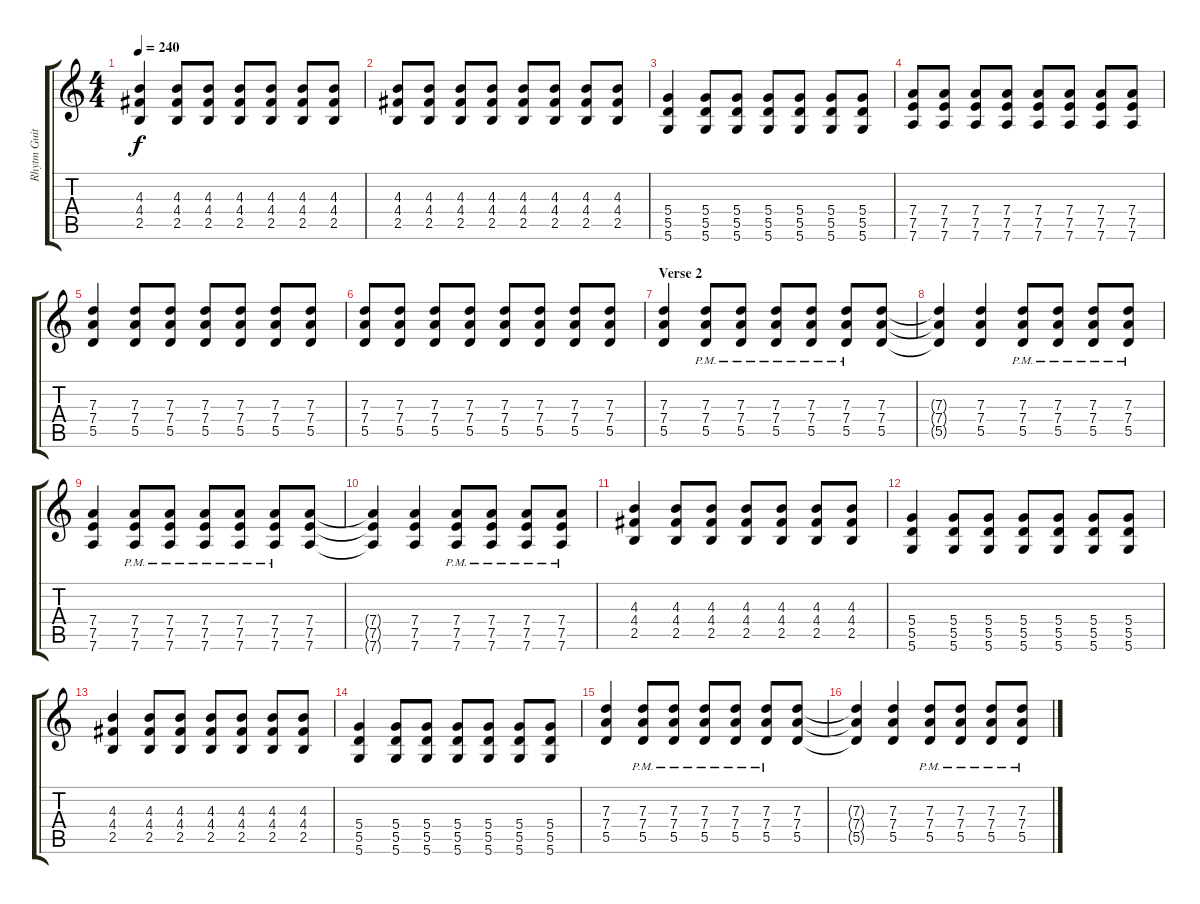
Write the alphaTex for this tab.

\track ("Rhytm Guitar" "Rhytm Guit") {instrument distortionguitar}
\staff {score tabs}
\tuning (E4 B3 G3 D3 A2 D2) {hide}
\ts (4 4)
\tempo 240
\clef g2
\ks c
(4.3 4.4 2.5).4{dy f} (4.3 4.4 2.5).8 (4.3 4.4 2.5).8 (4.3 4.4 2.5).8 (4.3 4.4 2.5).8 (4.3 4.4 2.5).8 (4.3 4.4 2.5).8 |
(4.3 4.4 2.5).8 (4.3 4.4 2.5).8 (4.3 4.4 2.5).8 (4.3 4.4 2.5).8 (4.3 4.4 2.5).8 (4.3 4.4 2.5).8 (4.3 4.4 2.5).8 (4.3 4.4 2.5).8 |
(5.4 5.5 5.6).4 (5.4 5.5 5.6).8 (5.4 5.5 5.6).8 (5.4 5.5 5.6).8 (5.4 5.5 5.6).8 (5.4 5.5 5.6).8 (5.4 5.5 5.6).8 |
(7.4 7.5 7.6).8 (7.4 7.5 7.6).8 (7.4 7.5 7.6).8 (7.4 7.5 7.6).8 (7.4 7.5 7.6).8 (7.4 7.5 7.6).8 (7.4 7.5 7.6).8 (7.4 7.5 7.6).8 |
(7.3 7.4 5.5).4 (7.3 7.4 5.5).8 (7.3 7.4 5.5).8 (7.3 7.4 5.5).8 (7.3 7.4 5.5).8 (7.3 7.4 5.5).8 (7.3 7.4 5.5).8 |
(7.3 7.4 5.5).8 (7.3 7.4 5.5).8 (7.3 7.4 5.5).8 (7.3 7.4 5.5).8 (7.3 7.4 5.5).8 (7.3 7.4 5.5).8 (7.3 7.4 5.5).8 (7.3 7.4 5.5).8 |
\section ("" "Verse 2")
(7.3 7.4 5.5).4 (7.3{pm} 7.4{pm} 5.5{pm}).8 (7.3{pm} 7.4{pm} 5.5{pm}).8 (7.3{pm} 7.4{pm} 5.5{pm}).8 (7.3{pm} 7.4{pm} 5.5{pm}).8 (7.3{pm} 7.4{pm} 5.5{pm}).8 (7.3 7.4 5.5).8 |
(7.3{t} 7.4{t} 5.5{t}).4 (7.3 7.4 5.5).4 (7.3{pm} 7.4{pm} 5.5{pm}).8 (7.3{pm} 7.4{pm} 5.5{pm}).8 (7.3{pm} 7.4{pm} 5.5{pm}).8 (7.3{pm} 7.4{pm} 5.5{pm}).8 |
(7.4 7.5 7.6).4 (7.4{pm} 7.5{pm} 7.6{pm}).8 (7.4{pm} 7.5{pm} 7.6{pm}).8 (7.4{pm} 7.5{pm} 7.6{pm}).8 (7.4{pm} 7.5{pm} 7.6{pm}).8 (7.4{pm} 7.5{pm} 7.6{pm}).8 (7.4 7.5 7.6).8 |
(7.4{t} 7.5{t} 7.6{t}).4 (7.4 7.5 7.6).4 (7.4{pm} 7.5{pm} 7.6{pm}).8 (7.4{pm} 7.5{pm} 7.6{pm}).8 (7.4{pm} 7.5{pm} 7.6{pm}).8 (7.4{pm} 7.5{pm} 7.6{pm}).8 |
(4.3 4.4 2.5).4 (4.3 4.4 2.5).8 (4.3 4.4 2.5).8 (4.3 4.4 2.5).8 (4.3 4.4 2.5).8 (4.3 4.4 2.5).8 (4.3 4.4 2.5).8 |
(5.4 5.5 5.6).4 (5.4 5.5 5.6).8 (5.4 5.5 5.6).8 (5.4 5.5 5.6).8 (5.4 5.5 5.6).8 (5.4 5.5 5.6).8 (5.4 5.5 5.6).8 |
(4.3 4.4 2.5).4 (4.3 4.4 2.5).8 (4.3 4.4 2.5).8 (4.3 4.4 2.5).8 (4.3 4.4 2.5).8 (4.3 4.4 2.5).8 (4.3 4.4 2.5).8 |
(5.4 5.5 5.6).4 (5.4 5.5 5.6).8 (5.4 5.5 5.6).8 (5.4 5.5 5.6).8 (5.4 5.5 5.6).8 (5.4 5.5 5.6).8 (5.4 5.5 5.6).8 |
(7.3 7.4 5.5).4 (7.3{pm} 7.4{pm} 5.5{pm}).8 (7.3{pm} 7.4{pm} 5.5{pm}).8 (7.3{pm} 7.4{pm} 5.5{pm}).8 (7.3{pm} 7.4{pm} 5.5{pm}).8 (7.3{pm} 7.4{pm} 5.5{pm}).8 (7.3 7.4 5.5).8 |
(7.3{t} 7.4{t} 5.5{t}).4 (7.3 7.4 5.5).4 (7.3{pm} 7.4{pm} 5.5{pm}).8 (7.3{pm} 7.4{pm} 5.5{pm}).8 (7.3{pm} 7.4{pm} 5.5{pm}).8 (7.3{pm} 7.4{pm} 5.5{pm}).8
